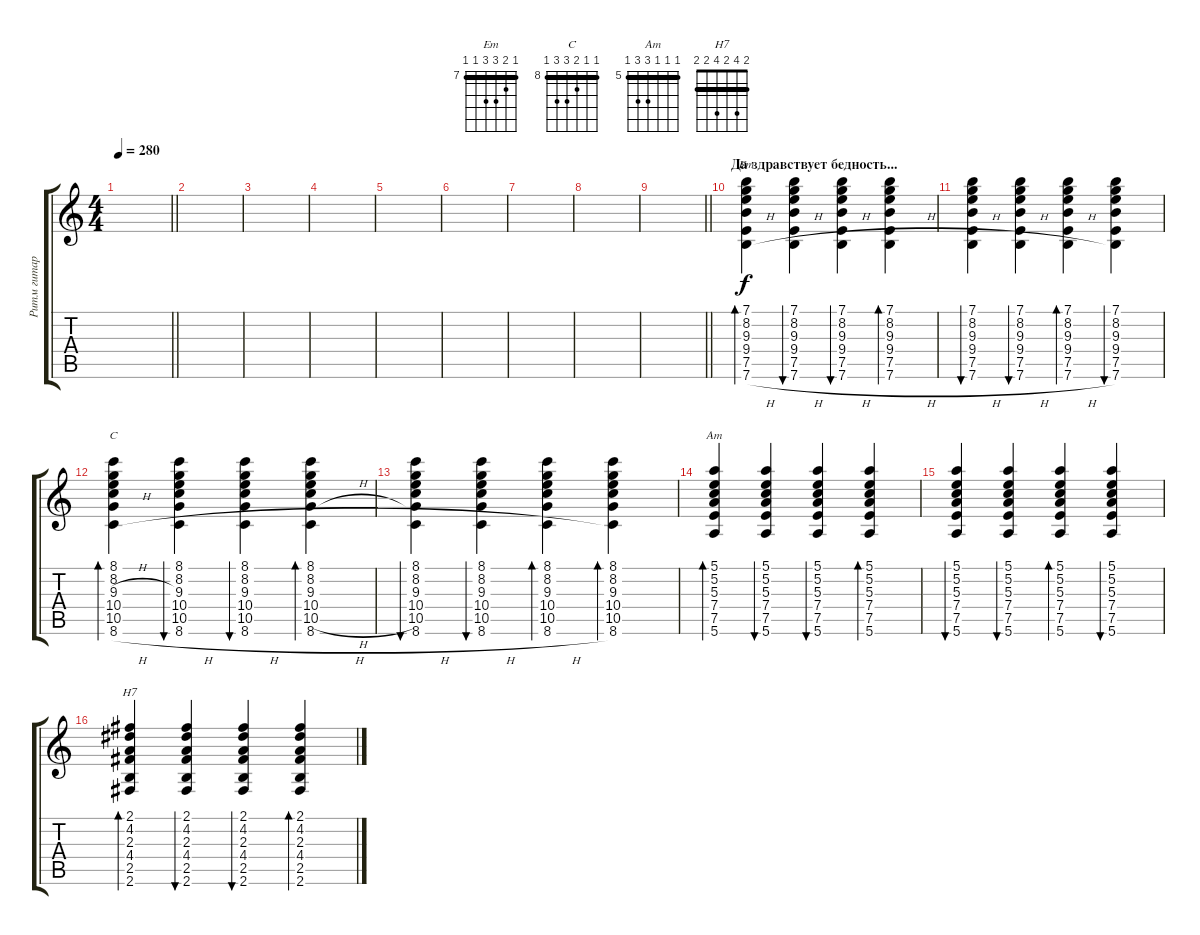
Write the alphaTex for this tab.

\track ("Ритм гитара" "Ритм гитар") {instrument electricguitarmuted}
\staff {score tabs}
\tuning (E4 B3 G3 D3 A2 E2) {hide}
\chord ("Em" 7 8 9 9 7 7) {firstfret 7 barre 7}
\chord ("C" 8 8 9 10 10 8) {firstfret 8 barre 8}
\chord ("Am" 5 5 5 7 7 5) {firstfret 5 barre 5}
\chord ("Н7" 2 4 2 4 2 2) {barre 2}
\ts (4 4)
\tempo 280
\clef g2
\barLineRight lightlight
\ks c
|
|
|
|
|
|
|
|
\barLineRight lightlight
|
\section ("" "Да здравствует бедность...")
(7.1 8.2 9.3 9.4 7.5 7.6{h}).4{bd 60 ch "Em"} (7.1 8.2 9.3 9.4 7.5 7.6{h}).4{bu 60} (7.1 8.2 9.3 9.4 7.5 7.6{h}).4{bu 60} (7.1 8.2 9.3 9.4 7.5 7.6{h}).4{bd 60} |
(7.1 8.2 9.3 9.4 7.5 7.6{h}).4{bu 60} (7.1 8.2 9.3 9.4 7.5 7.6{h}).4{bu 60} (7.1 8.2 9.3 9.4 7.5 7.6{h}).4{bd 60} (7.1 8.2 9.3 9.4 7.5 7.6).4{bu 60} |
(8.1 8.2 9.3{h} 10.4 10.5 8.6{h}).4{bd 60 ch "C"} (8.1 8.2 9.3 10.4 10.5 8.6{h}).4{bu 60} (8.1 8.2 9.3 10.4 10.5 8.6{h}).4{bu 60} (8.1 8.2 9.3 10.4 10.5{h} 8.6{h}).4{bd 60} |
(8.1 8.2 9.3 10.4 10.5 8.6{h}).4{bu 60} (8.1 8.2 9.3 10.4 10.5 8.6{h}).4{bu 60} (8.1 8.2 9.3 10.4 10.5 8.6{h}).4{bd 60} (8.1 8.2 9.3 10.4 10.5 8.6).4{bd 60} |
(5.1 5.2 5.3 7.4 7.5 5.6).4{bd 60 ch "Am"} (5.1 5.2 5.3 7.4 7.5 5.6).4{bu 60} (5.1 5.2 5.3 7.4 7.5 5.6).4{bu 60} (5.1 5.2 5.3 7.4 7.5 5.6).4{bd 60} |
(5.1 5.2 5.3 7.4 7.5 5.6).4{bu 60} (5.1 5.2 5.3 7.4 7.5 5.6).4{bu 60} (5.1 5.2 5.3 7.4 7.5 5.6).4{bd 60} (5.1 5.2 5.3 7.4 7.5 5.6).4{bu 60} |
(2.1 4.2 2.3 4.4 2.5 2.6).4{bd 60 ch "Н7"} (2.1 4.2 2.3 4.4 2.5 2.6).4{bu 60} (2.1 4.2 2.3 4.4 2.5 2.6).4{bu 60} (2.1 4.2 2.3 4.4 2.5 2.6).4{bd 60}
